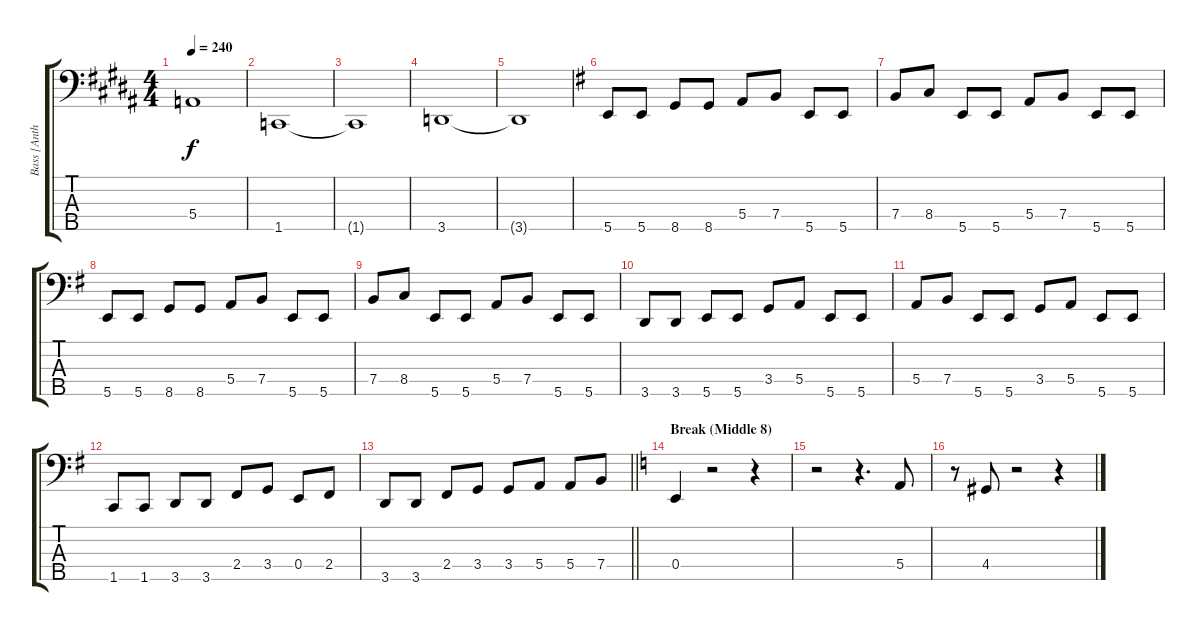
\track ("Bass [Anthony Ridout]" "Bass [Anth") {instrument electricbasspick}
\staff {score tabs}
\tuning (G2 D2 A1 E1 B0) {hide}
\ts (4 4)
\tempo 240
\clef f4
\ks b
5.4{t}.1{dy f} |
1.5.1 |
1.5{t}.1 |
3.5.1 |
3.5{t}.1 |
\ks eminor
5.5.8 5.5.8 8.5.8 8.5.8 5.4.8 7.4.8 5.5.8 5.5.8 |
7.4.8 8.4.8 5.5.8 5.5.8 5.4.8 7.4.8 5.5.8 5.5.8 |
5.5.8 5.5.8 8.5.8 8.5.8 5.4.8 7.4.8 5.5.8 5.5.8 |
7.4.8 8.4.8 5.5.8 5.5.8 5.4.8 7.4.8 5.5.8 5.5.8 |
3.5.8 3.5.8 5.5.8 5.5.8 3.4.8 5.4.8 5.5.8 5.5.8 |
5.4.8 7.4.8 5.5.8 5.5.8 3.4.8 5.4.8 5.5.8 5.5.8 |
1.5.8 1.5.8 3.5.8 3.5.8 2.4.8 3.4.8 0.4.8 2.4.8 |
\barLineRight lightlight
3.5.8 3.5.8 2.4.8 3.4.8 3.4.8 5.4.8 5.4.8 7.4.8 |
\section ("" "Break (Middle 8)")
\ks aminor
0.4.4 r.2 r.4 |
r.2 r.4{d} 5.4.8 |
r.8 4.4.8 r.2 r.4
